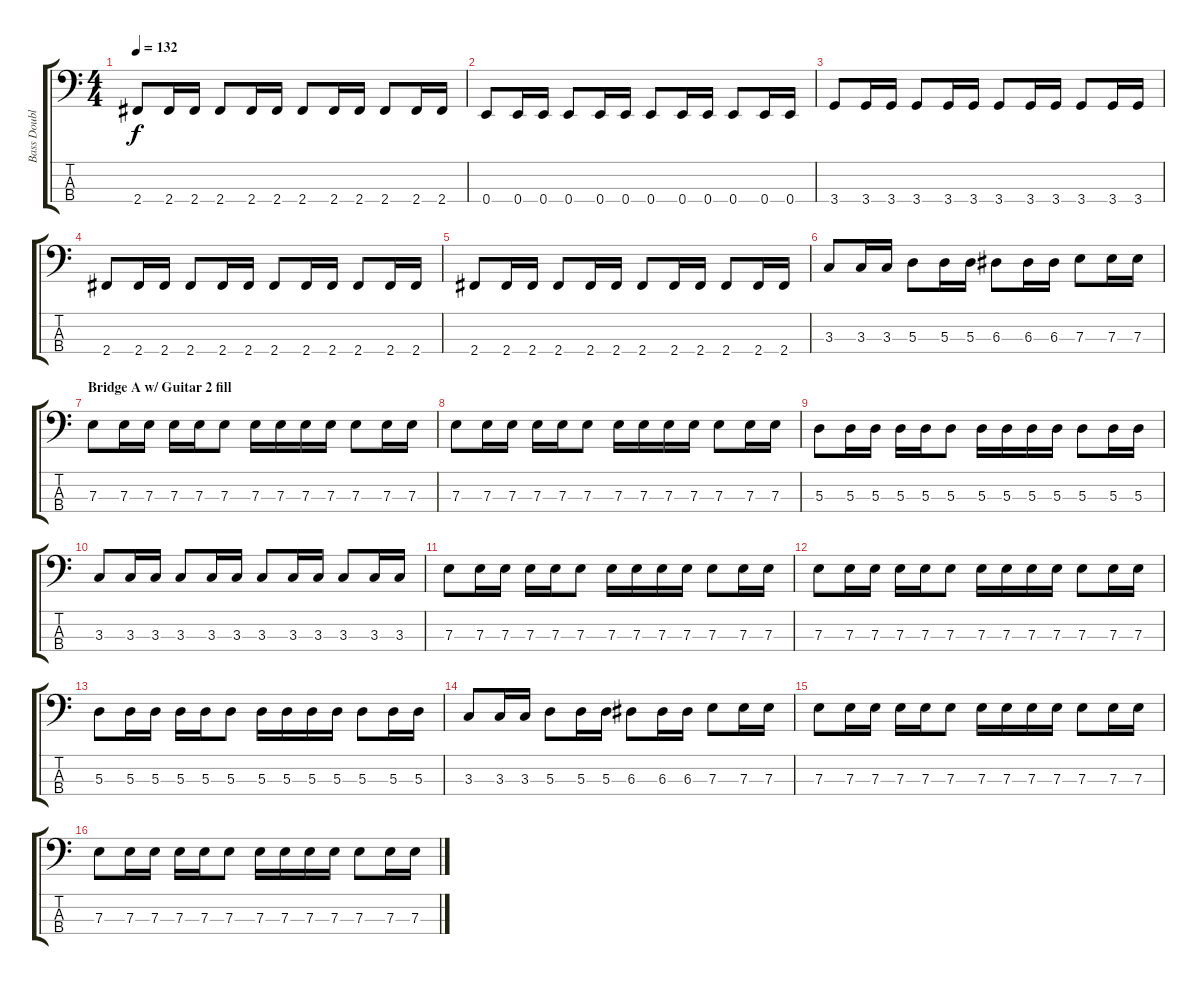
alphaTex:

\track ("Bass Double" "Bass Doubl") {instrument electricbassfinger}
\staff {score tabs}
\tuning (G2 D2 A1 E1) {hide}
\ts (4 4)
\tempo 132
\clef f4
\ks c
2.4.8{dy f} 2.4.16 2.4.16 2.4.8 2.4.16 2.4.16 2.4.8 2.4.16 2.4.16 2.4.8 2.4.16 2.4.16 |
0.4.8 0.4.16 0.4.16 0.4.8 0.4.16 0.4.16 0.4.8 0.4.16 0.4.16 0.4.8 0.4.16 0.4.16 |
3.4.8 3.4.16 3.4.16 3.4.8 3.4.16 3.4.16 3.4.8 3.4.16 3.4.16 3.4.8 3.4.16 3.4.16 |
2.4.8 2.4.16 2.4.16 2.4.8 2.4.16 2.4.16 2.4.8 2.4.16 2.4.16 2.4.8 2.4.16 2.4.16 |
2.4.8 2.4.16 2.4.16 2.4.8 2.4.16 2.4.16 2.4.8 2.4.16 2.4.16 2.4.8 2.4.16 2.4.16 |
3.3.8 3.3.16 3.3.16 5.3.8 5.3.16 5.3.16 6.3.8 6.3.16 6.3.16 7.3.8 7.3.16 7.3.16 |
\section ("" "Bridge A w/ Guitar 2 fill")
7.3.8 7.3.16 7.3.16 7.3.16 7.3.16 7.3.8 7.3.16 7.3.16 7.3.16 7.3.16 7.3.8 7.3.16 7.3.16 |
7.3.8 7.3.16 7.3.16 7.3.16 7.3.16 7.3.8 7.3.16 7.3.16 7.3.16 7.3.16 7.3.8 7.3.16 7.3.16 |
5.3.8 5.3.16 5.3.16 5.3.16 5.3.16 5.3.8 5.3.16 5.3.16 5.3.16 5.3.16 5.3.8 5.3.16 5.3.16 |
3.3.8 3.3.16 3.3.16 3.3.8 3.3.16 3.3.16 3.3.8 3.3.16 3.3.16 3.3.8 3.3.16 3.3.16 |
7.3.8 7.3.16 7.3.16 7.3.16 7.3.16 7.3.8 7.3.16 7.3.16 7.3.16 7.3.16 7.3.8 7.3.16 7.3.16 |
7.3.8 7.3.16 7.3.16 7.3.16 7.3.16 7.3.8 7.3.16 7.3.16 7.3.16 7.3.16 7.3.8 7.3.16 7.3.16 |
5.3.8 5.3.16 5.3.16 5.3.16 5.3.16 5.3.8 5.3.16 5.3.16 5.3.16 5.3.16 5.3.8 5.3.16 5.3.16 |
3.3.8 3.3.16 3.3.16 5.3.8 5.3.16 5.3.16 6.3.8 6.3.16 6.3.16 7.3.8 7.3.16 7.3.16 |
7.3.8 7.3.16 7.3.16 7.3.16 7.3.16 7.3.8 7.3.16 7.3.16 7.3.16 7.3.16 7.3.8 7.3.16 7.3.16 |
7.3.8 7.3.16 7.3.16 7.3.16 7.3.16 7.3.8 7.3.16 7.3.16 7.3.16 7.3.16 7.3.8 7.3.16 7.3.16
